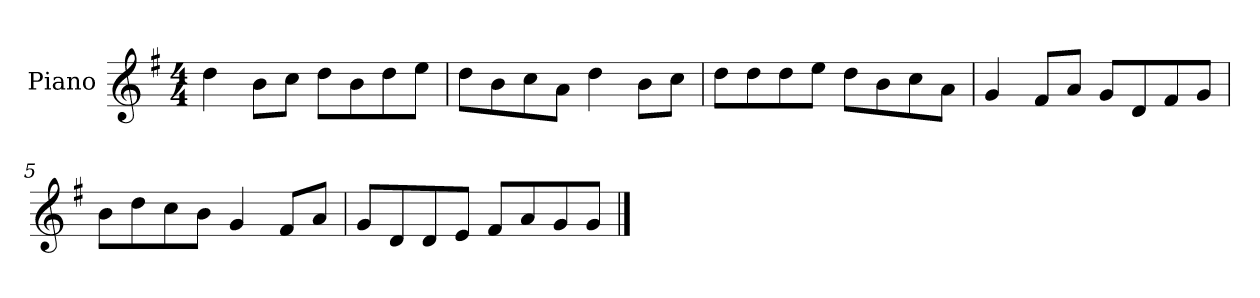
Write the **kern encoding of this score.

**kern
*part1
*staff1
*I"Piano
*I'P-no
*clefG2
*k[f#]
*M4/4
*MM90
=1
4dd\
8b\L
8cc\J
8dd\L
8b\
8dd\
8ee\J
=2
8dd\L
8b\
8cc\
8a\J
4dd\
8b\L
8cc\J
=3
8dd\L
8dd\
8dd\
8ee\J
8dd\L
8b\
8cc\
8a\J
=4
4g/
8f#/L
8a/J
8g/L
8d/
8f#/
8g/J
=5
8b\L
8dd\
8cc\
8b\J
4g/
8f#/L
8a/J
!!LO:LB:g=z
=6
8g/L
8d/
8d/
8e/J
8f#/L
8a/
8g/
8g/J
==
*-
